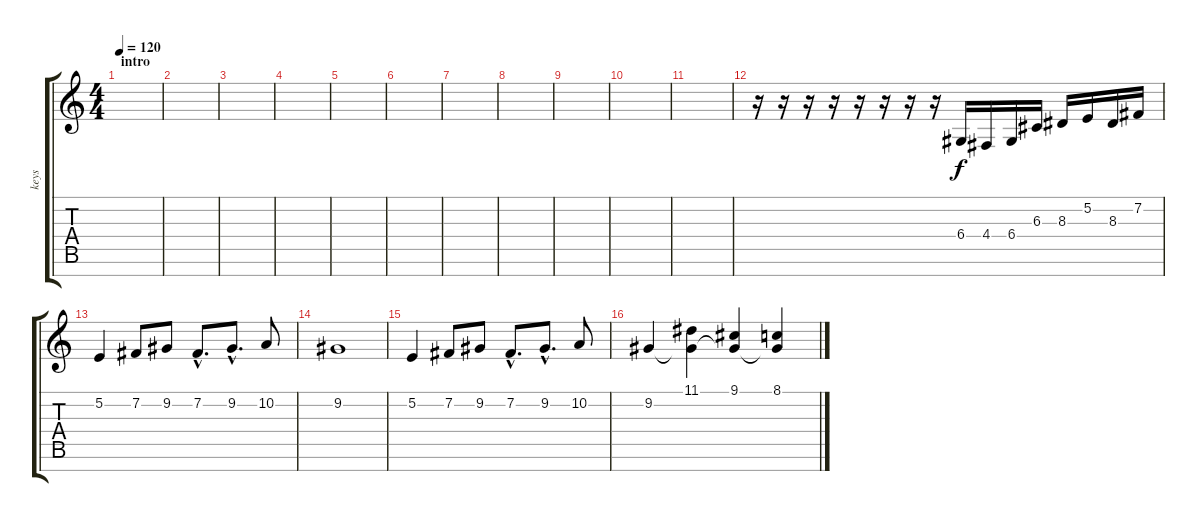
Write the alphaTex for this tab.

\track ("keys" "keys") {instrument stringensemble1}
\staff {score tabs}
\tuning (E4 B3 G3 D3 A2 E2 B1) {hide}
\ts (4 4)
\section ("" "intro")
\tempo 120
\clef g2
\ks c
|
|
|
|
|
|
|
|
|
|
|
r.16 r.16 r.16 r.16 r.16 r.16 r.16 r.16 6.4.16 4.4.16 6.4.16 6.3.16 8.3.16 5.2.16 8.3.16 7.2.16 |
5.2.4 7.2.8 9.2.8 7.2{hac}.8{d} 9.2{hac}.8{d} 10.2.8 |
9.2.1 |
5.2.4 7.2.8 9.2.8 7.2{hac}.8{d} 9.2{hac}.8{d} 10.2.8 |
9.2.4 (11.1 9.2{t}).4{dy f} (9.1 9.2{t}).4 (8.1 9.2{t}).4
